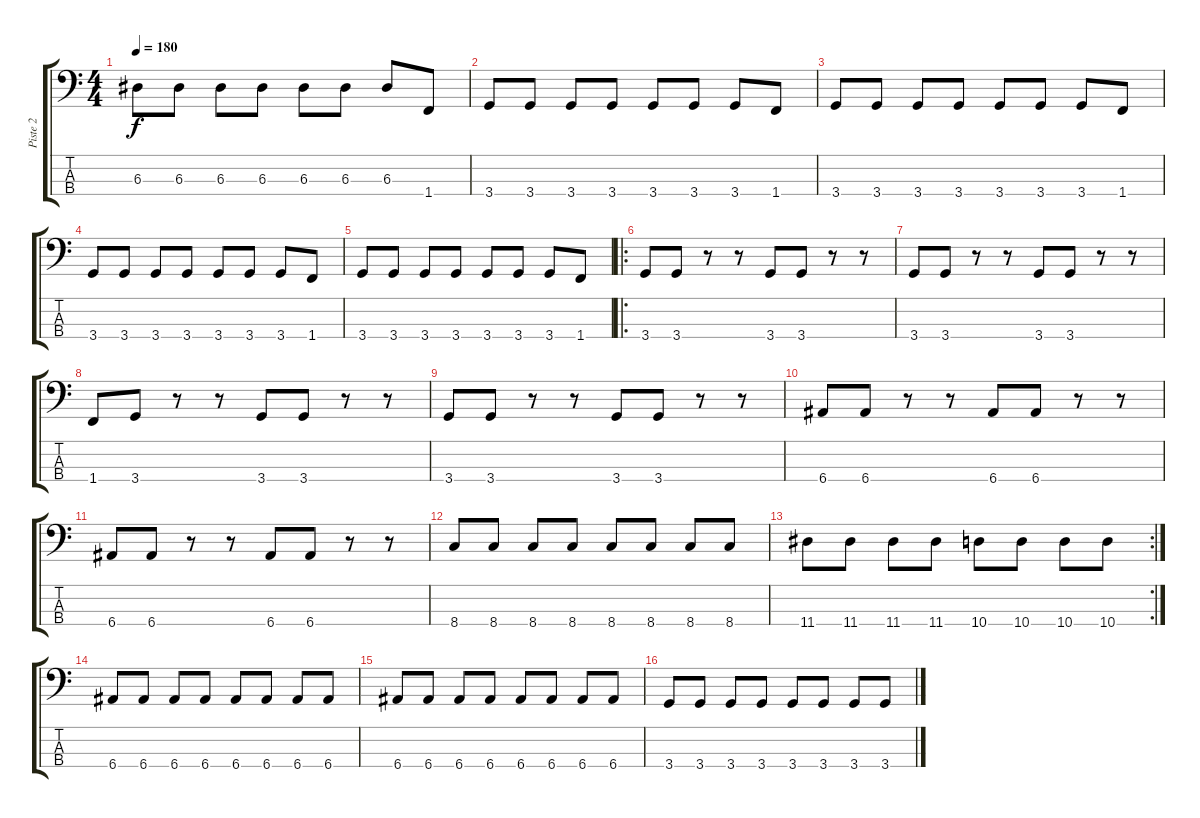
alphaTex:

\track ("Piste 2" "Piste 2") {instrument electricbasspick}
\staff {score tabs}
\tuning (G2 D2 A1 E1) {hide}
\ts (4 4)
\tempo 180
\clef f4
\ks c
6.3.8{dy f} 6.3.8 6.3.8 6.3.8 6.3.8 6.3.8 6.3.8 1.4.8 |
3.4.8 3.4.8 3.4.8 3.4.8 3.4.8 3.4.8 3.4.8 1.4.8 |
3.4.8 3.4.8 3.4.8 3.4.8 3.4.8 3.4.8 3.4.8 1.4.8 |
3.4.8 3.4.8 3.4.8 3.4.8 3.4.8 3.4.8 3.4.8 1.4.8 |
3.4.8 3.4.8 3.4.8 3.4.8 3.4.8 3.4.8 3.4.8 1.4.8 |
\ro
3.4.8 3.4.8 r.8 r.8 3.4.8 3.4.8 r.8 r.8 |
3.4.8 3.4.8 r.8 r.8 3.4.8 3.4.8 r.8 r.8 |
1.4.8 3.4.8 r.8 r.8 3.4.8 3.4.8 r.8 r.8 |
3.4.8 3.4.8 r.8 r.8 3.4.8 3.4.8 r.8 r.8 |
6.4.8 6.4.8 r.8 r.8 6.4.8 6.4.8 r.8 r.8 |
6.4.8 6.4.8 r.8 r.8 6.4.8 6.4.8 r.8 r.8 |
8.4.8 8.4.8 8.4.8 8.4.8 8.4.8 8.4.8 8.4.8 8.4.8 |
\rc 2
11.4.8 11.4.8 11.4.8 11.4.8 10.4.8 10.4.8 10.4.8 10.4.8 |
6.4.8 6.4.8 6.4.8 6.4.8 6.4.8 6.4.8 6.4.8 6.4.8 |
6.4.8 6.4.8 6.4.8 6.4.8 6.4.8 6.4.8 6.4.8 6.4.8 |
3.4.8 3.4.8 3.4.8 3.4.8 3.4.8 3.4.8 3.4.8 3.4.8
